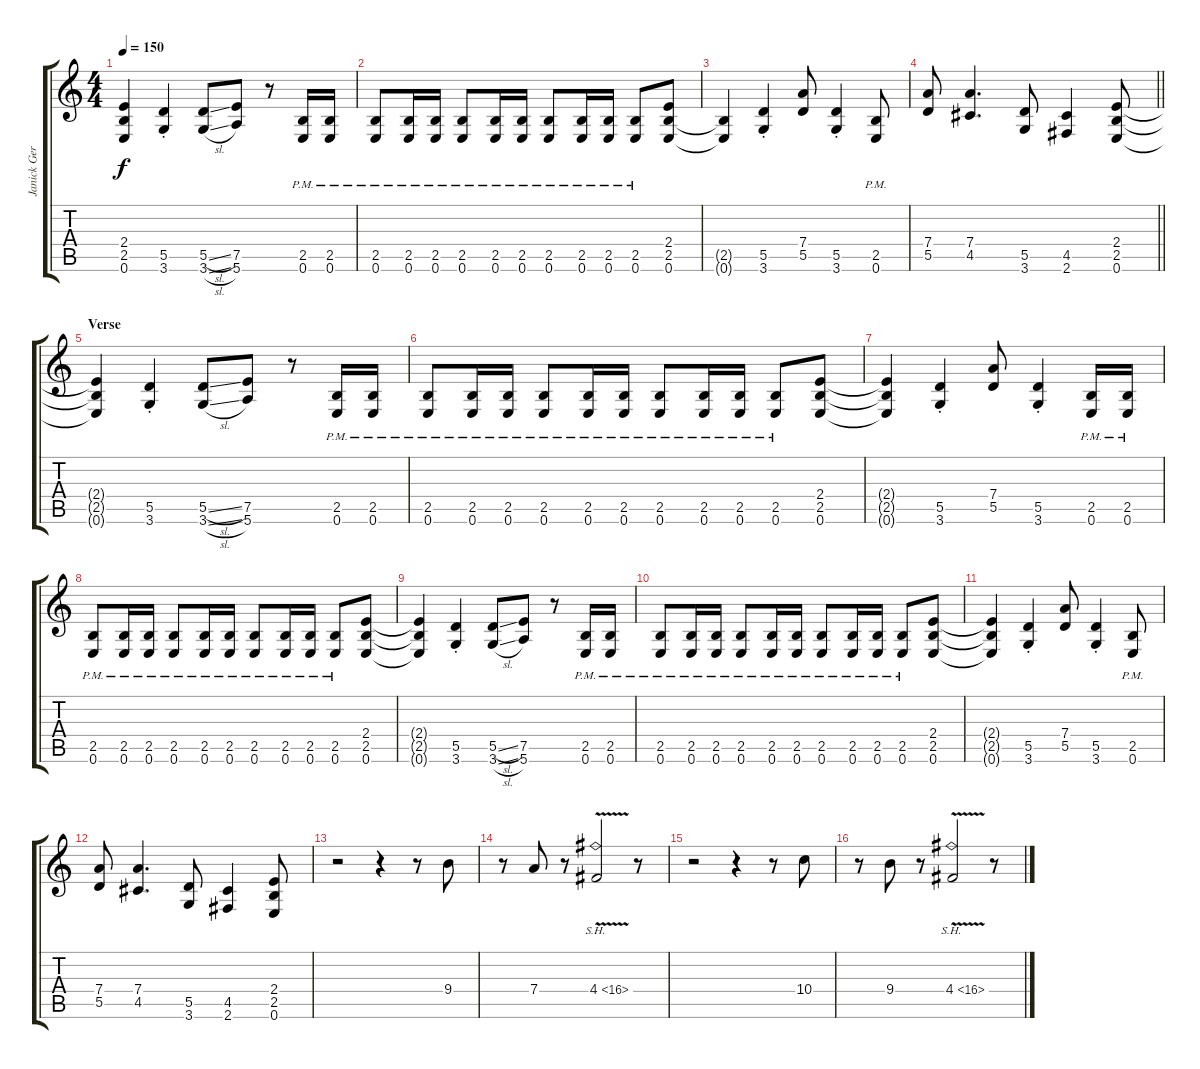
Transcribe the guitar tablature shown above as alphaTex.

\track ("Janick Gers" "Janick Ger") {instrument distortionguitar}
\staff {score tabs}
\tuning (E4 B3 G3 D3 A2 E2) {hide}
\ts (4 4)
\tempo 150
\clef g2
\ks c
(2.4{t} 2.5{t} 0.6{t}).4{dy f} (5.5{st} 3.6{st}).4 (5.5{sl} 3.6{sl}).8 (7.5 5.6).8 r.8 (2.5{pm} 0.6{pm}).16 (2.5{pm} 0.6{pm}).16 |
(2.5{pm} 0.6{pm}).8 (2.5{pm} 0.6{pm}).16 (2.5{pm} 0.6{pm}).16 (2.5{pm} 0.6{pm}).8 (2.5{pm} 0.6{pm}).16 (2.5{pm} 0.6{pm}).16 (2.5{pm} 0.6{pm}).8 (2.5{pm} 0.6{pm}).16 (2.5{pm} 0.6{pm}).16 (2.5{pm} 0.6{pm}).8 (2.4 2.5 0.6).8 |
(2.5{t} 0.6{t}).4 (5.5{st} 3.6{st}).4 (7.4 5.5).8 (5.5{st} 3.6{st}).4 (2.5{pm} 0.6{pm}).8 |
\barLineRight lightlight
(7.4 5.5).8 (7.4 4.5).4{d} (5.5 3.6).8 (4.5 2.6).4 (2.4 2.5 0.6).8 |
\section ("" "Verse")
(2.4{t} 2.5{t} 0.6{t}).4 (5.5{st} 3.6{st}).4 (5.5{sl} 3.6{sl}).8 (7.5 5.6).8 r.8 (2.5{pm} 0.6{pm}).16 (2.5{pm} 0.6{pm}).16 |
(2.5{pm} 0.6{pm}).8 (2.5{pm} 0.6{pm}).16 (2.5{pm} 0.6{pm}).16 (2.5{pm} 0.6{pm}).8 (2.5{pm} 0.6{pm}).16 (2.5{pm} 0.6{pm}).16 (2.5{pm} 0.6{pm}).8 (2.5{pm} 0.6{pm}).16 (2.5{pm} 0.6{pm}).16 (2.5{pm} 0.6{pm}).8 (2.4 2.5 0.6).8 |
(2.4{t} 2.5{t} 0.6{t}).4 (5.5{st} 3.6{st}).4 (7.4 5.5).8 (5.5{st} 3.6{st}).4 (2.5{pm} 0.6{pm}).16 (2.5{pm} 0.6{pm}).16 |
(2.5{pm} 0.6{pm}).8 (2.5{pm} 0.6{pm}).16 (2.5{pm} 0.6{pm}).16 (2.5{pm} 0.6{pm}).8 (2.5{pm} 0.6{pm}).16 (2.5{pm} 0.6{pm}).16 (2.5{pm} 0.6{pm}).8 (2.5{pm} 0.6{pm}).16 (2.5{pm} 0.6{pm}).16 (2.5{pm} 0.6{pm}).8 (2.4 2.5 0.6).8 |
(2.4{t} 2.5{t} 0.6{t}).4 (5.5{st} 3.6{st}).4 (5.5{sl} 3.6{sl}).8 (7.5 5.6).8 r.8 (2.5{pm} 0.6{pm}).16 (2.5{pm} 0.6{pm}).16 |
(2.5{pm} 0.6{pm}).8 (2.5{pm} 0.6{pm}).16 (2.5{pm} 0.6{pm}).16 (2.5{pm} 0.6{pm}).8 (2.5{pm} 0.6{pm}).16 (2.5{pm} 0.6{pm}).16 (2.5{pm} 0.6{pm}).8 (2.5{pm} 0.6{pm}).16 (2.5{pm} 0.6{pm}).16 (2.5{pm} 0.6{pm}).8 (2.4 2.5 0.6).8 |
(2.4{t} 2.5{t} 0.6{t}).4 (5.5{st} 3.6{st}).4 (7.4 5.5).8 (5.5{st} 3.6{st}).4 (2.5{pm} 0.6{pm}).8 |
(7.4 5.5).8 (7.4 4.5).4{d} (5.5 3.6).8 (4.5 2.6).4 (2.4 2.5 0.6).8 |
r.2 r.4 r.8 9.4.8 |
r.8 7.4.8 r.8 4.4{sh 12 v}.2 r.8 |
r.2 r.4 r.8 10.4.8 |
r.8 9.4.8 r.8 4.4{sh 12 v}.2 r.8
